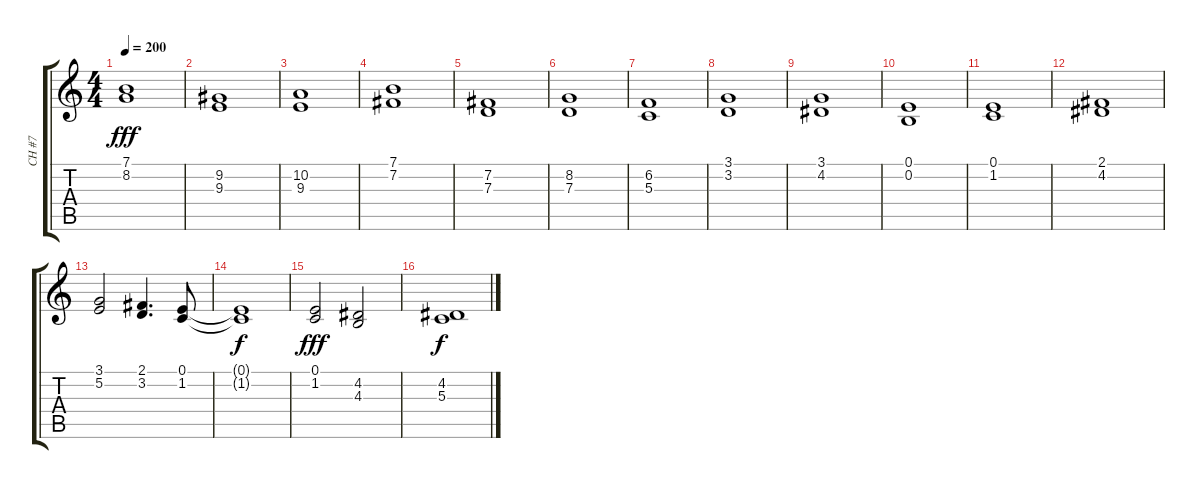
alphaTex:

\track ("CH #7" "CH #7") {instrument choiraahs}
\staff {score tabs}
\tuning (E4 B3 G3 D3 A2 E2) {hide}
\ts (4 4)
\tempo 200
\clef g2
\ks c
(7.1 8.2).1{dy fff} |
(9.2 9.3).1 |
(10.2 9.3).1 |
(7.1 7.2).1 |
(7.2 7.3).1 |
(8.2 7.3).1 |
(6.2 5.3).1 |
(3.1 3.2).1 |
(3.1 4.2).1 |
(0.1 0.2).1 |
(0.1 1.2).1 |
(2.1 4.2).1 |
(3.1 5.2).2 (2.1 3.2).4{d} (0.1 1.2).8 |
(0.1{t} 1.2{t}).1{dy f} |
(0.1 1.2).2{dy fff} (4.2 4.3).2 |
(4.2 5.3).1{dy f}
